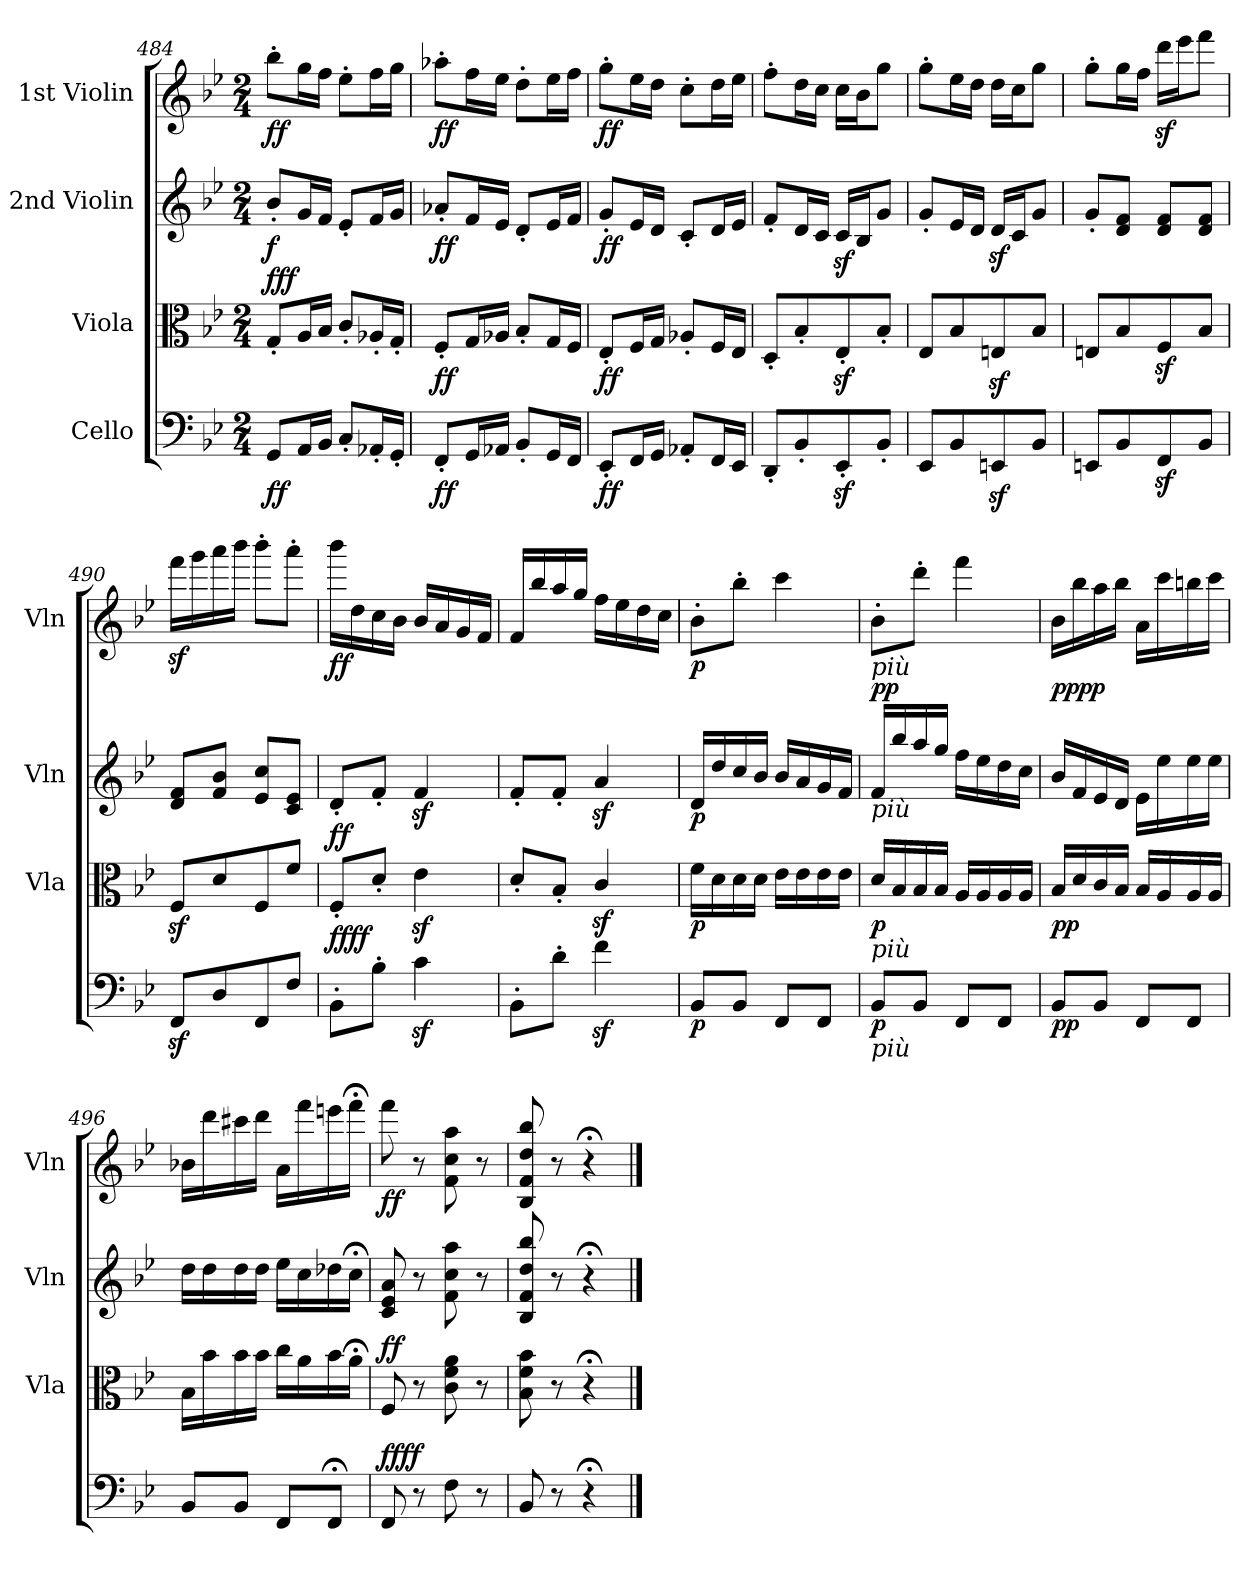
**kern	**dynam	**kern	**dynam	**kern	**dynam	**kern	**dynam
*part4	*part4	*part3	*part3	*part2	*part2	*part1	*part1
*staff4	*staff4	*staff3	*staff3	*staff2	*staff2	*staff1	*staff1
*I"Cello	*	*I"Viola	*	*I"2nd Violin	*	*I"1st Violin	*
*	*	*I'Vla	*	*I'Vln	*	*I'Vln	*
*clefF4	*	*clefC3	*	*clefG2	*	*clefG2	*
*k[b-e-]	*	*k[b-e-]	*	*k[b-e-]	*	*k[b-e-]	*
*B-:	*	*B-:	*	*B-:	*	*B-:	*
*M2/4	*	*M2/4	*	*M2/4	*	*M2/4	*
=484	=484	=484	=484	=484	=484	=484	=484
!	!LO:DY:b	!	!	!	!	!	!
!	!LO:DY:n=1:b	!	!LO:DY:b	!	!	!	!
!	!	!	!LO:DY:n=1:b	!	!	!	!
!	!	!	!LO:DY:n=2:a	!	!LO:DY:b	!	!LO:DY:b
!	!	!	!	!	!	!	!LO:DY:n=1:b
8GG/L	f f	8G'/L	f f f	8b-'/L	f	8bb-'\L	f f
16AA/L	.	16A/L	.	16g/L	.	16gg\L	.
16BB-/JJ	.	16B-/JJ	.	16f/JJ	.	16ff\JJ	.
8C'/L	.	8c'/L	.	8e-'/L	.	8ee-'\L	.
16AA-X'/L	.	16A-X'/L	.	16f/L	.	16ff\L	.
16GG'/JJ	.	16G'/JJ	.	16g/JJ	.	16gg\JJ	.
=485	=485	=485	=485	=485	=485	=485	=485
!	!LO:DY:b	!	!	!	!	!	!
!	!LO:DY:n=1:b	!	!LO:DY:b	!	!	!	!
!	!	!	!LO:DY:n=1:b	!	!LO:DY:b	!	!
!	!	!	!	!	!LO:DY:n=1:b	!	!LO:DY:b
!	!	!	!	!	!	!	!LO:DY:n=1:b
8FF'/L	f f	8F'/L	f f	8a-X'/L	f f	8aa-X'\L	f f
16GG/L	.	16G/L	.	16f/L	.	16ff\L	.
16AA-X/JJ	.	16A-X/JJ	.	16e-/JJ	.	16ee-\JJ	.
8BB-'/L	.	8B-'/L	.	8d'/L	.	8dd'\L	.
16GG/L	.	16G/L	.	16e-/L	.	16ee-\L	.
16FF/JJ	.	16F/JJ	.	16f/JJ	.	16ff\JJ	.
=486	=486	=486	=486	=486	=486	=486	=486
!	!LO:DY:b	!	!	!	!	!	!
!	!LO:DY:n=1:b	!	!LO:DY:b	!	!	!	!
!	!	!	!LO:DY:n=1:b	!	!LO:DY:b	!	!
!	!	!	!	!	!LO:DY:n=1:b	!	!LO:DY:b
!	!	!	!	!	!	!	!LO:DY:n=1:b
8EE-'/L	f f	8E-'/L	f f	8g'/L	f f	8gg'\L	f f
16FF/L	.	16F/L	.	16e-/L	.	16ee-\L	.
16GG/JJ	.	16G/JJ	.	16d/JJ	.	16dd\JJ	.
8AA-X'/L	.	8A-X'/L	.	8c'/L	.	8cc'\L	.
16FF/L	.	16F/L	.	16d/L	.	16dd\L	.
16EE-/JJ	.	16E-/JJ	.	16e-/JJ	.	16ee-\JJ	.
=487	=487	=487	=487	=487	=487	=487	=487
8DD'/L	.	8D'/L	.	8f'/L	.	8ff'\L	.
8BB-'/	.	8B-'/	.	16d/L	.	16dd\L	.
.	.	.	.	16c/JJ	.	16cc\JJ	.
8EE-z<'/	.	8E-z<'/	.	16cz>/LL	.	16cc\LL	.
.	.	.	.	16B-/J	.	16b-\J	.
8BB-'/J	.	8B-'/J	.	8g/J	.	8gg\J	.
!!LO:LB:g=z
=488	=488	=488	=488	=488	=488	=488	=488
8EE-/L	.	8E-/L	.	8g'/L	.	8gg'\L	.
8BB-/	.	8B-/	.	16e-/L	.	16ee-\L	.
.	.	.	.	16d/JJ	.	16dd\JJ	.
8EEnz>/	.	8Enz>/	.	16dz>/LL	.	16dd\LL	.
.	.	.	.	16c/J	.	16cc\J	.
8BB-/J	.	8B-/J	.	8g/J	.	8gg\J	.
=489	=489	=489	=489	=489	=489	=489	=489
8EEn/L	.	8En/L	.	8g'/L	.	8gg'\L	.
8BB-/	.	8B-/	.	8d/ 8f/J	.	16gg\L	.
.	.	.	.	.	.	16ff\JJ	.
8FFz>/	.	8Fz>/	.	8d/ 8f/L	.	16dddz<\LL	.
.	.	.	.	.	.	16eee-\J	.
8BB-/J	.	8B-/J	.	8d/ 8f/J	.	8fff\J	.
=490	=490	=490	=490	=490	=490	=490	=490
8FFz>/L	.	8Fz>/L	.	8d/ 8f/L	.	16fffz<\LL	.
.	.	.	.	.	.	16ggg\	.
8D/	.	8d/	.	8f/ 8b-/J	.	16aaa\	.
.	.	.	.	.	.	16bbb-\JJ	.
8FF/	.	8F/	.	8e-/ 8cc/L	.	8bbb-'\L	.
8F/J	.	8f/J	.	8c/ 8e-/J	.	8aaa'\J	.
=491	=491	=491	=491	=491	=491	=491	=491
!	!LO:DY:a	!	!	!	!	!	!
!	!LO:DY:n=1:b	!	!LO:DY:a	!	!	!	!LO:DY:b
8BB-'\L	ff ff	8F'/L	ff	8d'/L	.	16bbb-\LL	ff
.	.	.	.	.	.	16dd\	.
8B-'\J	.	8d'/J	.	8f'/J	.	16cc\	.
.	.	.	.	.	.	16b-\JJ	.
4cz<\	.	4e-z<\	.	4fz</	.	16b-/LL	.
.	.	.	.	.	.	16a/	.
.	.	.	.	.	.	16g/	.
.	.	.	.	.	.	16f/JJ	.
=492	=492	=492	=492	=492	=492	=492	=492
8BB-'\L	.	8d'/L	.	8f'/L	.	16f/LL	.
.	.	.	.	.	.	16bb-/	.
8d'\J	.	8B-'/J	.	8f'/J	.	16aa/	.
.	.	.	.	.	.	16gg/JJ	.
4fz<\	.	4cz</	.	4az</	.	16ff\LL	.
.	.	.	.	.	.	16ee-\	.
.	.	.	.	.	.	16dd\	.
.	.	.	.	.	.	16cc\JJ	.
=493	=493	=493	=493	=493	=493	=493	=493
!	!LO:DY:b	!	!LO:DY:b	!	!LO:DY:b	!	!LO:DY:b
8BB-/L	p	16f\LL	p	16d/LL	p	8b-'\L	p
.	.	16d\	.	16dd/	.	.	.
8BB-/J	.	16d\	.	16cc/	.	8bb-'\J	.
.	.	16d\JJ	.	16b-/JJ	.	.	.
8FF/L	.	16e-\LL	.	16b-/LL	.	4ccc\	.
.	.	16e-\	.	16a/	.	.	.
8FF/J	.	16e-\	.	16g/	.	.	.
.	.	16e-\JJ	.	16f/JJ	.	.	.
!!LO:PB:g=z
=494	=494	=494	=494	=494	=494	=494	=494
!	!	!	!	!	!	!LO:TX:b:i:t=più	!
!	!	!	!	!LO:TX:b:i:t=più	!	!	!
!	!	!LO:TX:b:i:t=più	!	!	!	!	!
!LO:TX:b:i:t=più	!	!	!	!	!	!	!
!	!LO:DY:b	!	!LO:DY:b	!	!LO:DY:b	!	!
!	!	!	!	!	!LO:DY:n=1:a	!	!
8BB-/L	p	16d/LL	p	16f/LL	p p	8b-'\L	.
.	.	16B-/	.	16bb-/	.	.	.
8BB-/J	.	16B-/	.	16aa/	.	8ddd'\J	.
.	.	16B-/JJ	.	16gg/JJ	.	.	.
8FF/L	.	16A/LL	.	16ff\LL	.	4fff\	.
.	.	16A/	.	16ee-\	.	.	.
8FF/J	.	16A/	.	16dd\	.	.	.
.	.	16A/JJ	.	16cc\JJ	.	.	.
=495	=495	=495	=495	=495	=495	=495	=495
!	!LO:DY:b	!	!LO:DY:b	!	!LO:DY:b	!	!
!	!	!	!	!	!LO:DY:n=1:a	!	!
8BB-/L	pp	16B-/LL	pp	16b-/LL	pp pp	16b-\LL	.
.	.	16d/	.	16f/	.	16bb-\	.
8BB-/J	.	16c/	.	16e-/	.	16aa\	.
.	.	16B-/JJ	.	16d/JJ	.	16bb-\JJ	.
8FF/L	.	16B-/LL	.	16e-\LL	.	16a\LL	.
.	.	16A/	.	16ee-\	.	16ccc\	.
8FF/J	.	16A/	.	16ee-\	.	16bbn\	.
.	.	16A/JJ	.	16ee-\JJ	.	16ccc\JJ	.
=496	=496	=496	=496	=496	=496	=496	=496
8BB-/L	.	16B-\LL	.	16dd\LL	.	16b-X\LL	.
.	.	16b-\	.	16dd\	.	16ddd\	.
8BB-/J	.	16b-\	.	16dd\	.	16ccc#X\	.
.	.	16b-\JJ	.	16dd\JJ	.	16ddd\JJ	.
8FF/L	.	16cc\LL	.	16ee-\LL	.	16a\LL	.
.	.	16a\	.	16cc\	.	16fff\	.
8FF;</J	.	16b-\	.	16dd-X\	.	16eeen\	.
.	.	16a;<\JJ	.	16cc;<\JJ	.	16fff;<\JJ	.
=497	=497	=497	=497	=497	=497	=497	=497
!	!LO:DY:b	!	!	!	!	!	!
!	!LO:DY:n=1:a	!	!LO:DY:a	!	!	!	!LO:DY:b
8FF/	ff ff	8F/	ff	8c/ 8e-/ 8a/	.	8fff\	ff
8r	.	8r	.	8r	.	8r	.
8F\	.	8c\ 8f\ 8a\	.	8f\ 8cc\ 8aa\	.	8f\ 8cc\ 8aa\	.
8r	.	8r	.	8r	.	8r	.
=498	=498	=498	=498	=498	=498	=498	=498
8BB-/	.	8B-\ 8f\ 8b-\	.	8B-/ 8f/ 8dd/ 8bb-/	.	8B-/ 8f/ 8dd/ 8bb-/	.
8r	.	8r	.	8r	.	8r	.
4r;<	.	4r;<	.	4r;<	.	4r;<	.
==	==	==	==	==	==	==	==
*-	*-	*-	*-	*-	*-	*-	*-
